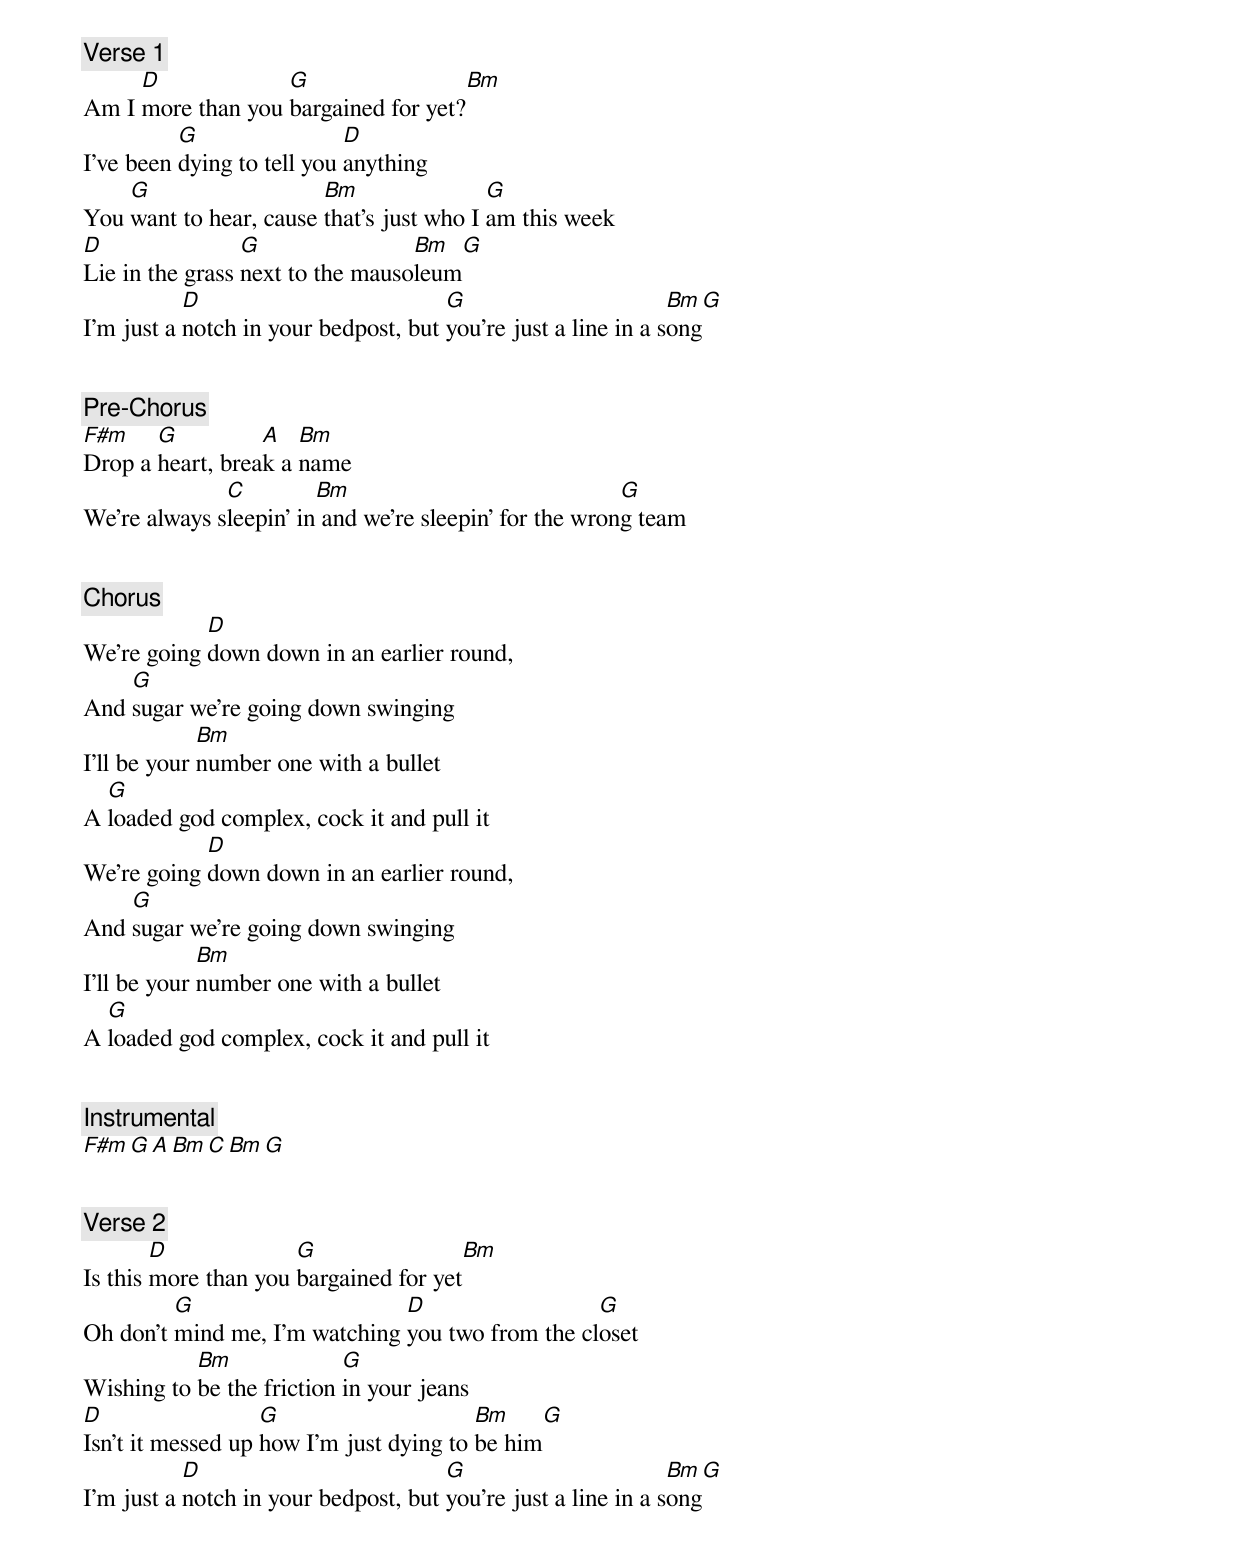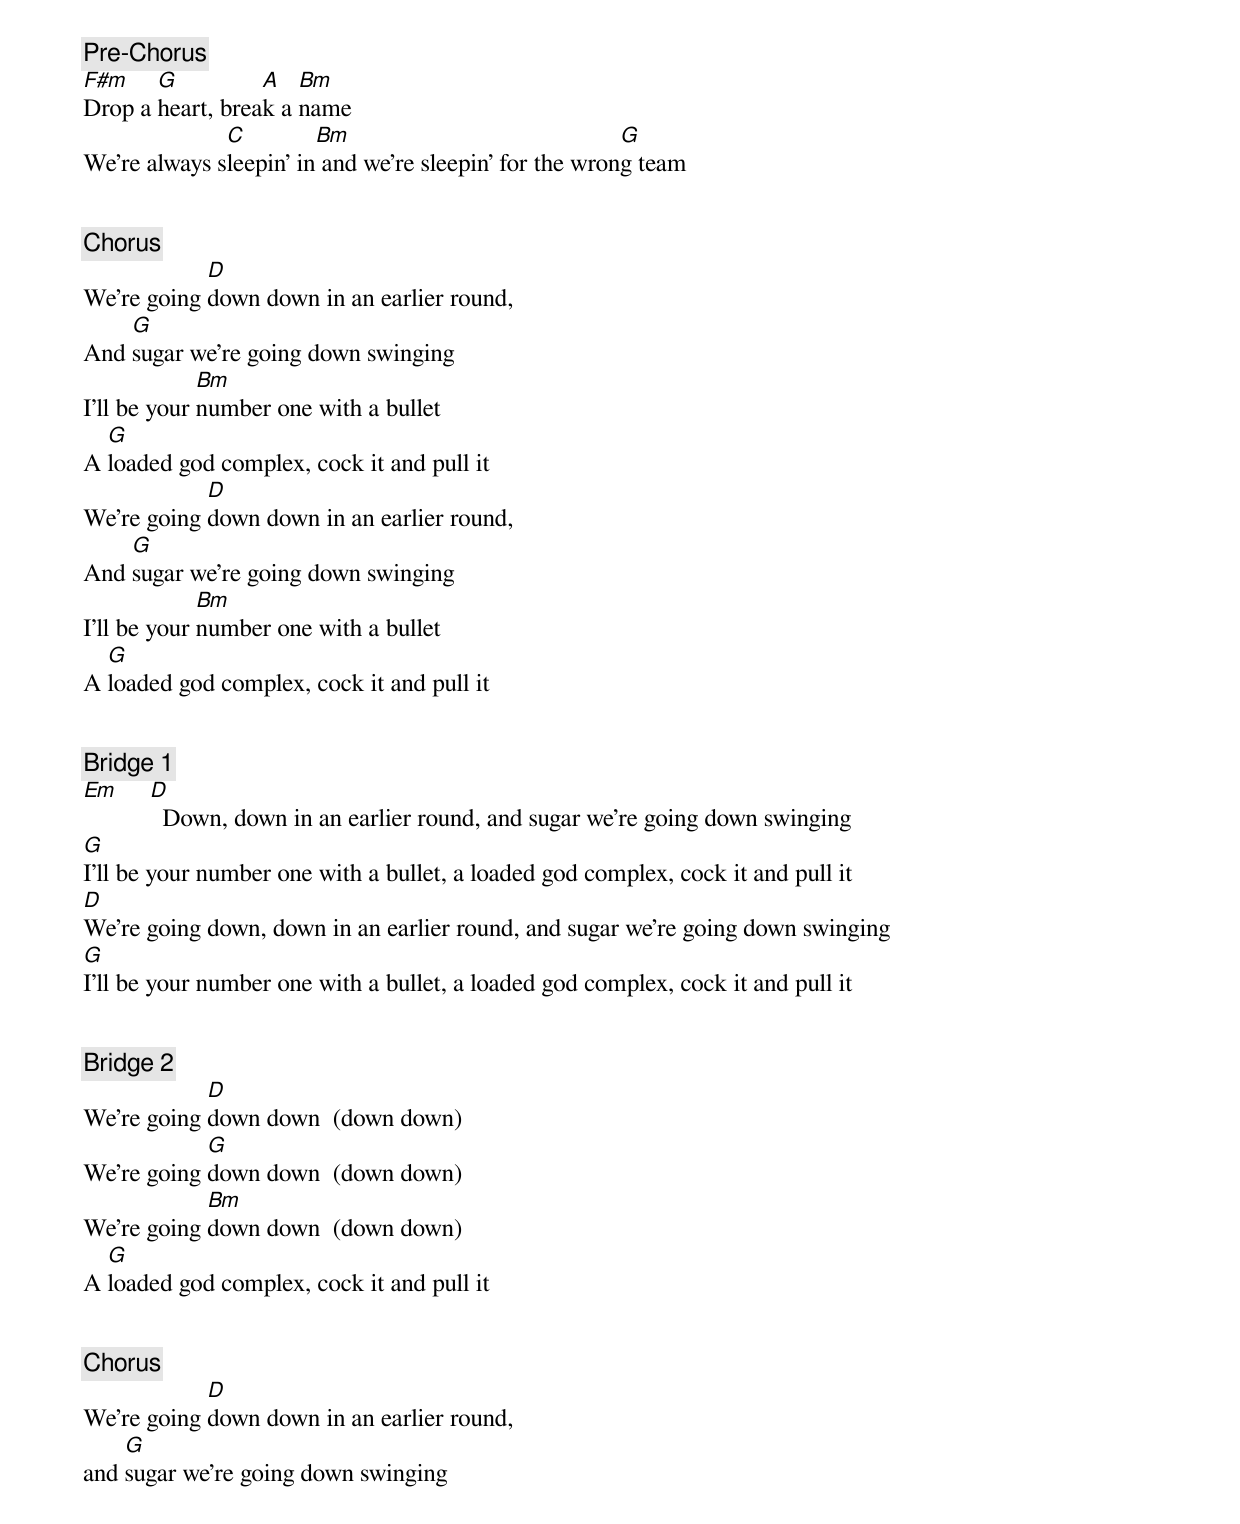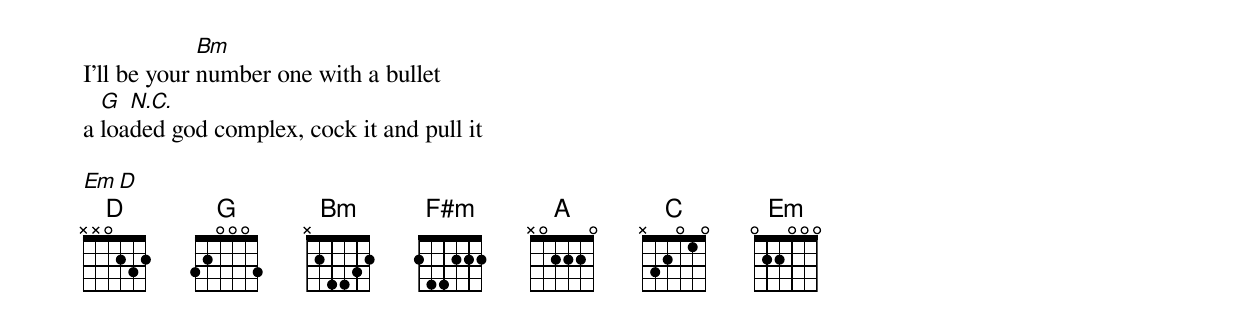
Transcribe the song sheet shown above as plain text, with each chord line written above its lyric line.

[Verse 1]
     D             G                  Bm
Am I more than you bargained for yet?
          G                 D
I've been dying to tell you anything
    G                   Bm                G
You want to hear, cause that's just who I am this week
D                G                Bm      G
Lie in the grass next to the mausoleum
           D                          G                        Bm     G
I'm just a notch in your bedpost, but you're just a line in a song


[Pre-Chorus]
F#m    G          A   Bm
Drop a heart, break a name
              C         Bm                              G
We're always sleepin' in and we're sleepin' for the wrong team


[Chorus]
            D
We're going down down in an earlier round,
    G
And sugar we're going down swinging
             Bm
I'll be your number one with a bullet
  G
A loaded god complex, cock it and pull it
            D
We're going down down in an earlier round,
    G
And sugar we're going down swinging
             Bm
I'll be your number one with a bullet
  G
A loaded god complex, cock it and pull it


[Instrumental]
F#m  G  A  Bm  C  Bm  G


[Verse 2]
        D             G                 Bm
Is this more than you bargained for yet
         G                     D                  G
Oh don't mind me, I'm watching you two from the closet
           Bm              G
Wishing to be the friction in your jeans
D                  G                     Bm      G
Isn't it messed up how I'm just dying to be him
           D                          G                        Bm     G
I'm just a notch in your bedpost, but you're just a line in a song


[Pre-Chorus]
F#m    G          A   Bm
Drop a heart, break a name
              C         Bm                              G
We're always sleepin' in and we're sleepin' for the wrong team


[Chorus]
            D
We're going down down in an earlier round,
    G
And sugar we're going down swinging
             Bm
I'll be your number one with a bullet
  G
A loaded god complex, cock it and pull it
            D
We're going down down in an earlier round,
    G
And sugar we're going down swinging
             Bm
I'll be your number one with a bullet
  G
A loaded god complex, cock it and pull it


[Bridge 1]
Em   D
       Down, down in an earlier round, and sugar we're going down swinging
G
I'll be your number one with a bullet, a loaded god complex, cock it and pull it
D
We're going down, down in an earlier round, and sugar we're going down swinging
G
I'll be your number one with a bullet, a loaded god complex, cock it and pull it


[Bridge 2]
            D
We're going down down  (down down)
            G
We're going down down  (down down)
            Bm
We're going down down  (down down)
  G
A loaded god complex, cock it and pull it


[Chorus]
            D
We're going down down in an earlier round,
    G
and sugar we're going down swinging
             Bm
I'll be your number one with a bullet
  G  N.C.
a loaded god complex, cock it and pull it

Em   D
